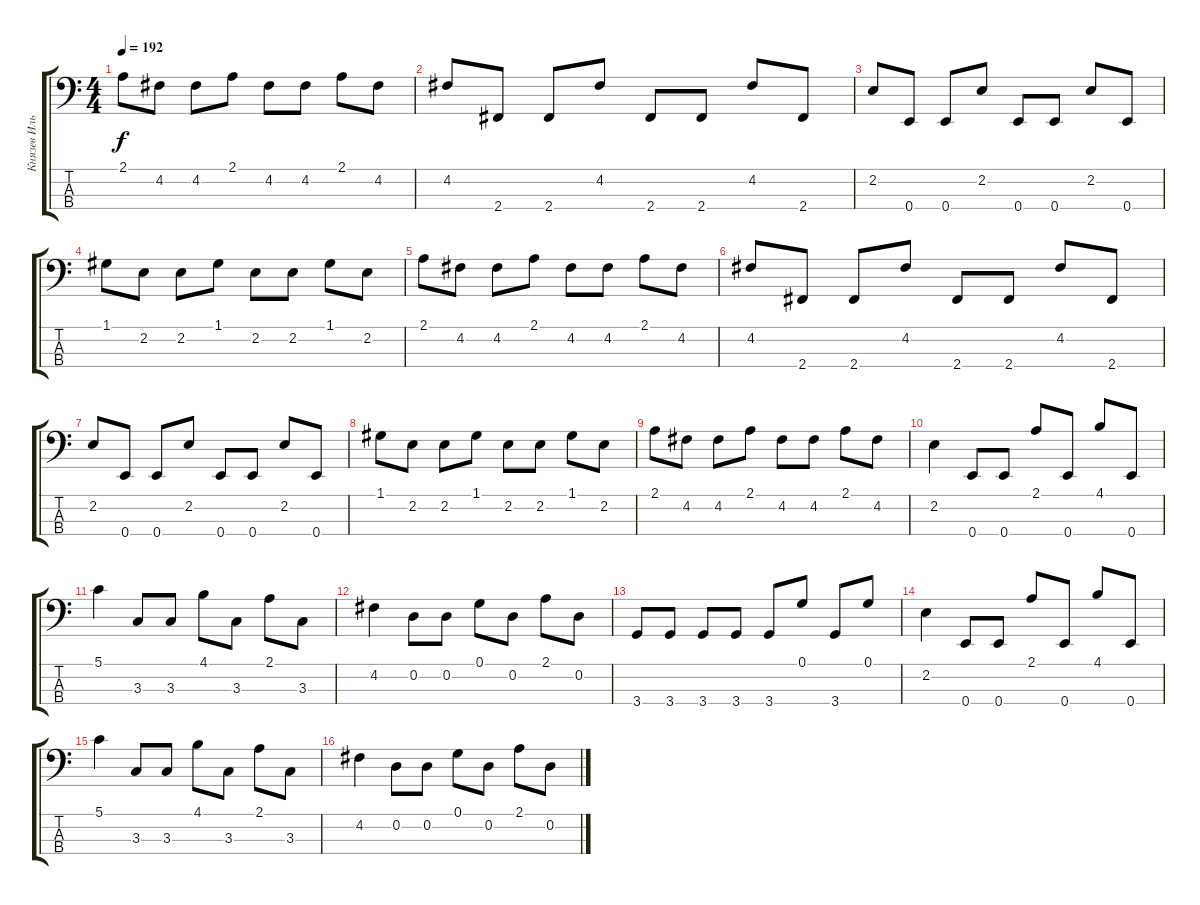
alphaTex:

\track ("Князев Илья" "Князев Иль") {instrument electricbasspick}
\staff {score tabs}
\tuning (G2 D2 A1 E1) {hide}
\ts (4 4)
\tempo 192
\clef f4
\ks c
2.1.8{dy f} 4.2.8 4.2.8 2.1.8 4.2.8 4.2.8 2.1.8 4.2.8 |
4.2.8 2.4.8 2.4.8 4.2.8 2.4.8 2.4.8 4.2.8 2.4.8 |
2.2.8 0.4.8 0.4.8 2.2.8 0.4.8 0.4.8 2.2.8 0.4.8 |
1.1.8 2.2.8 2.2.8 1.1.8 2.2.8 2.2.8 1.1.8 2.2.8 |
2.1.8 4.2.8 4.2.8 2.1.8 4.2.8 4.2.8 2.1.8 4.2.8 |
4.2.8 2.4.8 2.4.8 4.2.8 2.4.8 2.4.8 4.2.8 2.4.8 |
2.2.8 0.4.8 0.4.8 2.2.8 0.4.8 0.4.8 2.2.8 0.4.8 |
1.1.8 2.2.8 2.2.8 1.1.8 2.2.8 2.2.8 1.1.8 2.2.8 |
2.1.8 4.2.8 4.2.8 2.1.8 4.2.8 4.2.8 2.1.8 4.2.8 |
2.2.4 0.4.8 0.4.8 2.1.8 0.4.8 4.1.8 0.4.8 |
5.1.4 3.3.8 3.3.8 4.1.8 3.3.8 2.1.8 3.3.8 |
4.2.4 0.2.8 0.2.8 0.1.8 0.2.8 2.1.8 0.2.8 |
3.4.8 3.4.8 3.4.8 3.4.8 3.4.8 0.1.8 3.4.8 0.1.8 |
2.2.4 0.4.8 0.4.8 2.1.8 0.4.8 4.1.8 0.4.8 |
5.1.4 3.3.8 3.3.8 4.1.8 3.3.8 2.1.8 3.3.8 |
4.2.4 0.2.8 0.2.8 0.1.8 0.2.8 2.1.8 0.2.8
